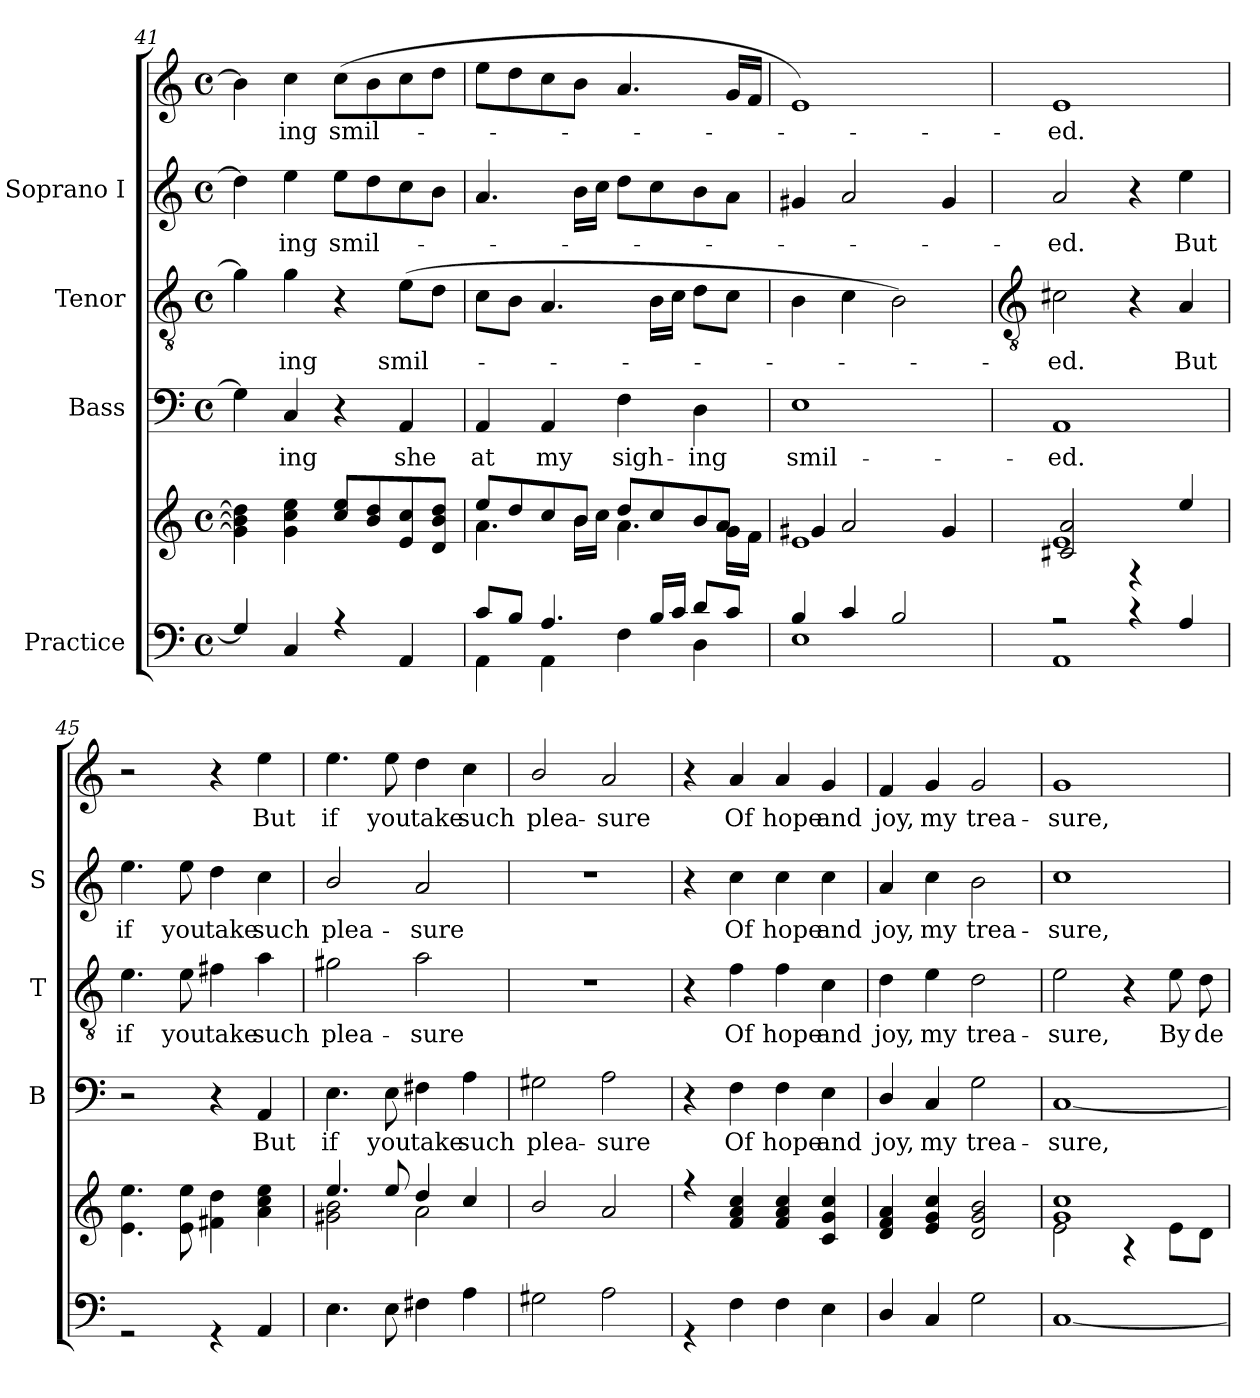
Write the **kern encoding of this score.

**kern	**kern	**kern	**text	**kern	**text	**kern	**text	**kern	**text
*part4	*part4	*part3	*part3	*part2	*part2	*part1	*part1	*part1	*part1
*staff6	*staff5	*staff4	*staff4	*staff3	*staff3	*staff2	*staff2	*staff1	*staff1
*I"Practice	*	*I"Bass	*	*I"Tenor	*	*I"Soprano I	*	*	*
*	*	*I'B	*	*I'T	*	*I'S	*	*	*
*clefF4	*clefG2	*clefF4	*	*clefGv2	*	*clefG2	*	*clefG2	*
*k[]	*k[]	*k[]	*	*k[]	*	*k[]	*	*k[]	*
*C:	*C:	*C:	*	*C:	*	*C:	*	*C:	*
*M4/4	*M4/4	*M4/4	*	*M4/4	*	*M4/4	*	*M4/4	*
*met(c)	*met(c)	*met(c)	*	*met(c)	*	*met(c)	*	*met(c)	*
=41	=41	=41	=41	=41	=41	=41	=41	=41	=41
*^	*^	*	*	*	*	*	*	*	*
4G]	1ryy	4g\] 4b\] 4dd\]	1ryy	4G]	.	4g]	.	4dd]	.	4b]	.
!	!	!	!	!	!LO:LY:b	!	!LO:LY:b	!	!LO:LY:b	!	!LO:LY:b
4C	.	4g\ 4cc\ 4ee\	.	4C	ing	4g	ing	4ee	ing	4cc	ing
!	!	!	!	!	!	!	!	!	!LO:LY:b	!	!LO:LY:b
4r	.	8cc\ 8ee\L	.	4r	.	4r	.	8eeL	smil-	(>8ccL	smil-
.	.	8b/ 8dd/	.	.	.	.	.	8dd	.	8b	.
!	!	!	!	!	!LO:LY:b	!	!LO:LY:b	!	!	!	!
4AA	.	8e/ 8cc/	.	4AA	she	(>8eL	smil-	8cc	.	8cc	.
.	.	8d/ 8b/ 8dd/J	.	.	.	8dJ	.	8bJ	.	8ddJ	.
=42	=42	=42	=42	=42	=42	=42	=42	=42	=42	=42	=42
!	!	!	!	!	!LO:LY:b	!	!	!	!	!	!
8c/L	4AA\	8ee/L	4.a\	4AA	at	8cL	.	4.a	.	8eeL	.
8B/J	.	8dd/	.	.	.	8BJ	.	.	.	8dd	.
!	!	!	!	!	!LO:LY:b	!	!	!	!	!	!
4.A/	4AA\	8cc/	.	4AA	my	4.A	.	.	.	8cc	.
.	.	8b/J	16b\LL	.	.	.	.	16bLL	.	8bJ	.
.	.	.	16cc\JJ	.	.	.	.	16ccJJ	.	.	.
!	!	!	!	!	!LO:LY:b	!	!	!	!	!	!
.	4F\	4.a\	8dd/L	4F	sigh-	.	.	8ddL	.	4.a	.
16B/LL	.	.	8cc/	.	.	16BLL	.	8cc	.	.	.
16c/JJ	.	.	.	.	.	16cJJ	.	.	.	.	.
!	!	!	!	!	!LO:LY:b	!	!	!	!	!	!
8d/L	4D\	.	8b/	4D	-ing	8dL	.	8b	.	.	.
8c/J	.	16g\LL	8a/J	.	.	8cJ	.	8aJ	.	16gLL	.
.	.	16f\JJ	.	.	.	.	.	.	.	16fJJ	.
=43	=43	=43	=43	=43	=43	=43	=43	=43	=43	=43	=43
!	!	!	!	!	!LO:LY:b	!	!	!	!	!	!
4B/	1E\	1e/	4g#X/	1E	smil-	4B	.	4g#X	.	1e)	.
4c/	.	.	2a/	.	.	4c\	.	2a	.	.	.
2B/	.	.	.	.	.	2B)	.	.	.	.	.
.	.	.	4g#/	.	.	.	.	4g#	.	.	.
!!LO:LB:g=z
=44	=44	=44	=44	=44	=44	=44	=44	=44	=44	=44	=44
*	*	*	*	*	*	*clefGv2	*	*	*	*	*
!	!	!	!	!	!LO:LY:b	!	!LO:LY:b	!	!LO:LY:b	!	!LO:LY:b
2r	1AA\	1e	2c#X/ 2a/	1AA	-ed.	2c#X\	ed.	2a	ed.	1e	ed.
4r	.	.	4r	.	.	4r	.	4r	.	.	.
!	!	!	!	!	!	!	!LO:LY:b	!	!LO:LY:b	!	!
4A/	.	.	4ee/	.	.	4A	But	4ee	But	.	.
=45	=45	=45	=45	=45	=45	=45	=45	=45	=45	=45	=45
!	!	!	!	!	!	!	!LO:LY:b	!	!LO:LY:b	!	!
1ryy	2r	1ryy	4.e\ 4.ee\	2r	.	4.e	if	4.ee	if	2r	.
!	!	!	!	!	!	!	!LO:LY:b	!	!LO:LY:b	!	!
.	.	.	8e\ 8ee\	.	.	8e	you	8ee	you	.	.
!	!	!	!	!	!	!	!LO:LY:b	!	!LO:LY:b	!	!
.	4r	.	4f#X\ 4dd\	4r	.	4f#X	take	4dd	take	4r	.
!	!	!	!	!	!LO:LY:b	!	!LO:LY:b	!	!LO:LY:b	!	!LO:LY:b
.	4AA/	.	4a\ 4cc\ 4ee\	4AA	But	4a	such	4cc\	such	4ee	But
=46	=46	=46	=46	=46	=46	=46	=46	=46	=46	=46	=46
!	!	!	!	!	!LO:LY:b	!	!LO:LY:b	!	!LO:LY:b	!	!LO:LY:b
1ryy	4.E\	4.ee/	2g#X\ 2b\	4.E	if	2g#X	plea-	2b/	plea-	4.ee	if
!	!	!	!	!	!LO:LY:b	!	!	!	!	!	!LO:LY:b
.	8E\	8ee/	.	8E	you	.	.	.	.	8ee	you
!	!	!	!	!	!LO:LY:b	!	!LO:LY:b	!	!LO:LY:b	!	!LO:LY:b
.	4F#X\	4dd/	2a\	4F#X	take	2a	-sure	2a	-sure	4dd	take
!	!	!	!	!	!LO:LY:b	!	!	!	!	!	!LO:LY:b
.	4A\	4cc/	.	4A	such	.	.	.	.	4cc\	such
=47	=47	=47	=47	=47	=47	=47	=47	=47	=47	=47	=47
!	!	!	!	!	!LO:LY:b	!	!	!	!	!	!LO:LY:b
1ryy	2G#X\	2b/	1ryy	2G#X	plea-	1r	.	1r	.	2b/	plea-
!	!	!	!	!	!LO:LY:b	!	!	!	!	!	!LO:LY:b
.	2A\	2a	.	2A	-sure	.	.	.	.	2a	-sure
=48	=48	=48	=48	=48	=48	=48	=48	=48	=48	=48	=48
1ryy	4r	4r	1ryy	4r	.	4r	.	4r	.	4r	.
!	!	!	!	!	!LO:LY:b	!	!LO:LY:b	!	!LO:LY:b	!	!LO:LY:b
.	4F\	4f 4a 4cc	.	4F	Of	4f	Of	4cc\	Of	4a	Of
!	!	!	!	!	!LO:LY:b	!	!LO:LY:b	!	!LO:LY:b	!	!LO:LY:b
.	4F\	4f 4a 4cc	.	4F	hope	4f	hope	4cc\	hope	4a	hope
!	!	!	!	!	!LO:LY:b	!	!LO:LY:b	!	!LO:LY:b	!	!LO:LY:b
.	4E\	4c 4g 4cc	.	4E\	and	4c	and	4cc\	and	4g	and
=49	=49	=49	=49	=49	=49	=49	=49	=49	=49	=49	=49
!	!	!	!	!	!LO:LY:b	!	!LO:LY:b	!	!LO:LY:b	!	!LO:LY:b
1ryy	4D/	4d 4f 4a	1ryy	4D/	joy,	4d	joy,	4a	-joy,	4f	joy,
!	!	!	!	!	!LO:LY:b	!	!LO:LY:b	!	!LO:LY:b	!	!LO:LY:b
.	4C/	4e 4g 4cc	.	4C	my	4e	my	4cc\	my	4g	my
!	!	!	!	!	!LO:LY:b	!	!LO:LY:b	!	!LO:LY:b	!	!LO:LY:b
.	2G\	2d 2g 2b	.	2G	trea-	2d	trea-	2b	trea-	2g	trea-
=50	=50	=50	=50	=50	=50	=50	=50	=50	=50	=50	=50
!	!	!	!	!	!LO:LY:b	!	!LO:LY:b	!	!LO:LY:b	!	!LO:LY:b
1ryy	[1C\	1g 1cc	2e\	[1C	-sure,	2e	-sure,	1cc	sure,	1g	-sure,
.	.	.	4r	.	.	4r	.	.	.	.	.
!	!	!	!	!	!	!	!LO:LY:b	!	!	!	!
.	.	.	8e\L	.	.	8e	By	.	.	.	.
!	!	!	!	!	!	!	!LO:LY:b	!	!	!	!
.	.	.	8d\J	.	.	8d	de-	.	.	.	.
*v	*v	*	*	*	*	*	*	*	*	*	*
*	*v	*v	*	*	*	*	*	*	*	*
=	=	=	=	=	=	=	=	=	=
*-	*-	*-	*-	*-	*-	*-	*-	*-	*-
